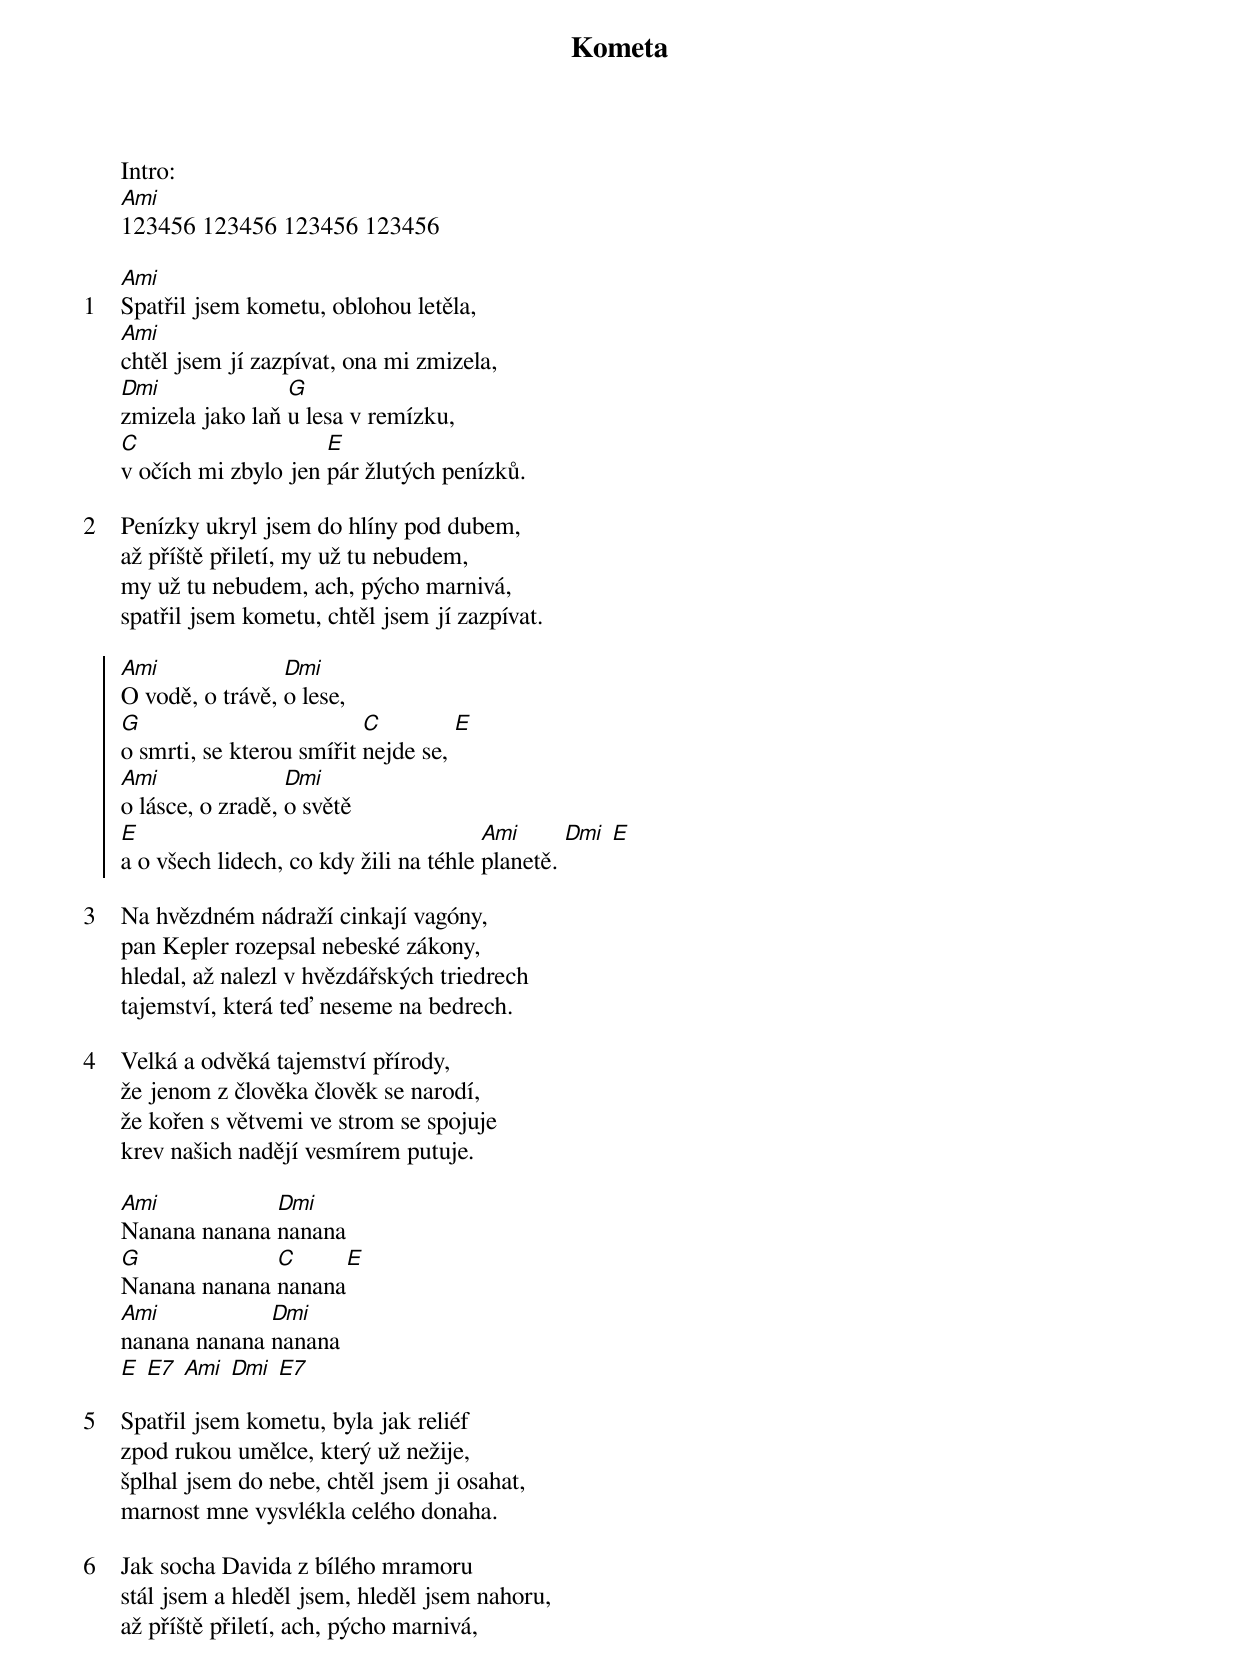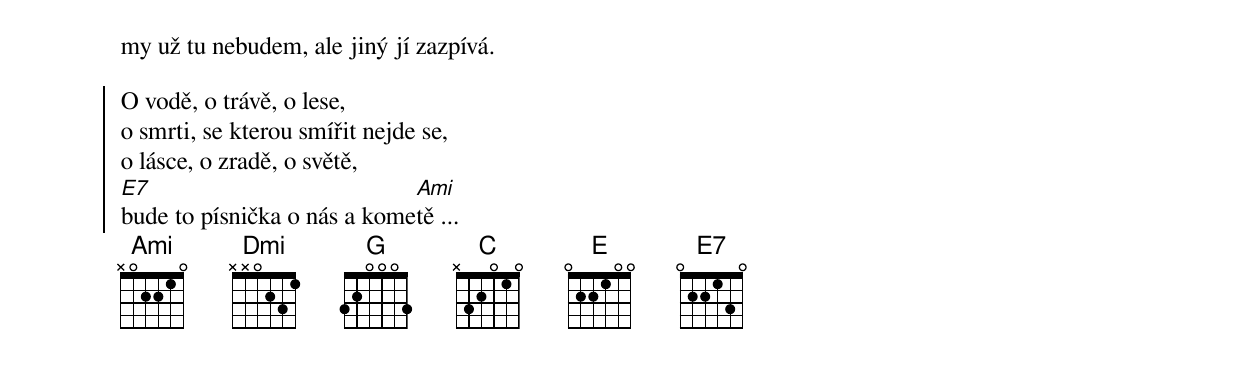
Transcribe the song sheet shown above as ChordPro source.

{title: Kometa}
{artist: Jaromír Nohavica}
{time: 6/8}

{start_of_intro}
Intro:
[Ami]123456 123456 123456 123456
{end_of_intro}

{start_of_verse: 1}
[Ami]Spatřil jsem kometu, oblohou letěla,
[Ami]chtěl jsem jí zazpívat, ona mi zmizela,
[Dmi]zmizela jako laň [G]u lesa v remízku,
[C]v očích mi zbylo jen [E]pár žlutých penízků.
{end_of_verse}

{start_of_verse: 2}
Penízky ukryl jsem do hlíny pod dubem,
až příště přiletí, my už tu nebudem,
my už tu nebudem, ach, pýcho marnivá,
spatřil jsem kometu, chtěl jsem jí zazpívat.
{end_of_verse}

{start_of_chorus}
[Ami]O vodě, o trávě, [Dmi]o lese,
[G]o smrti, se kterou smířit [C]nejde se, [E]
[Ami]o lásce, o zradě, [Dmi]o světě
[E]a o všech lidech, co kdy žili na téhle [Ami]planetě. [Dmi] [E]
{end_of_chorus}

{start_of_verse: 3}
Na hvězdném nádraží cinkají vagóny,
pan Kepler rozepsal nebeské zákony,
hledal, až nalezl v hvězdářských triedrech
tajemství, která teď neseme na bedrech.
{end_of_verse}

{start_of_verse: 4}
Velká a odvěká tajemství přírody,
že jenom z člověka člověk se narodí,
že kořen s větvemi ve strom se spojuje
krev našich nadějí vesmírem putuje.
{end_of_verse}

{start_of_bridge}
[Ami]Nanana nanana [Dmi]nanana
[G]Nanana nanana [C]nanana[E]
[Ami]nanana nanana [Dmi]nanana
[E] [E7] [Ami] [Dmi] [E7]
{end_of_bridge}

{start_of_verse: 5}
Spatřil jsem kometu, byla jak reliéf
zpod rukou umělce, který už nežije,
šplhal jsem do nebe, chtěl jsem ji osahat,
marnost mne vysvlékla celého donaha.
{end_of_verse}

{start_of_verse: 6}
Jak socha Davida z bílého mramoru
stál jsem a hleděl jsem, hleděl jsem nahoru,
až příště přiletí, ach, pýcho marnivá,
my už tu nebudem, ale jiný jí zazpívá.
{end_of_verse}

{start_of_chorus}
O vodě, o trávě, o lese,
o smrti, se kterou smířit nejde se,
o lásce, o zradě, o světě,
[E7]bude to písnička o nás a kome[Ami]tě ...
{end_of_chorus}
